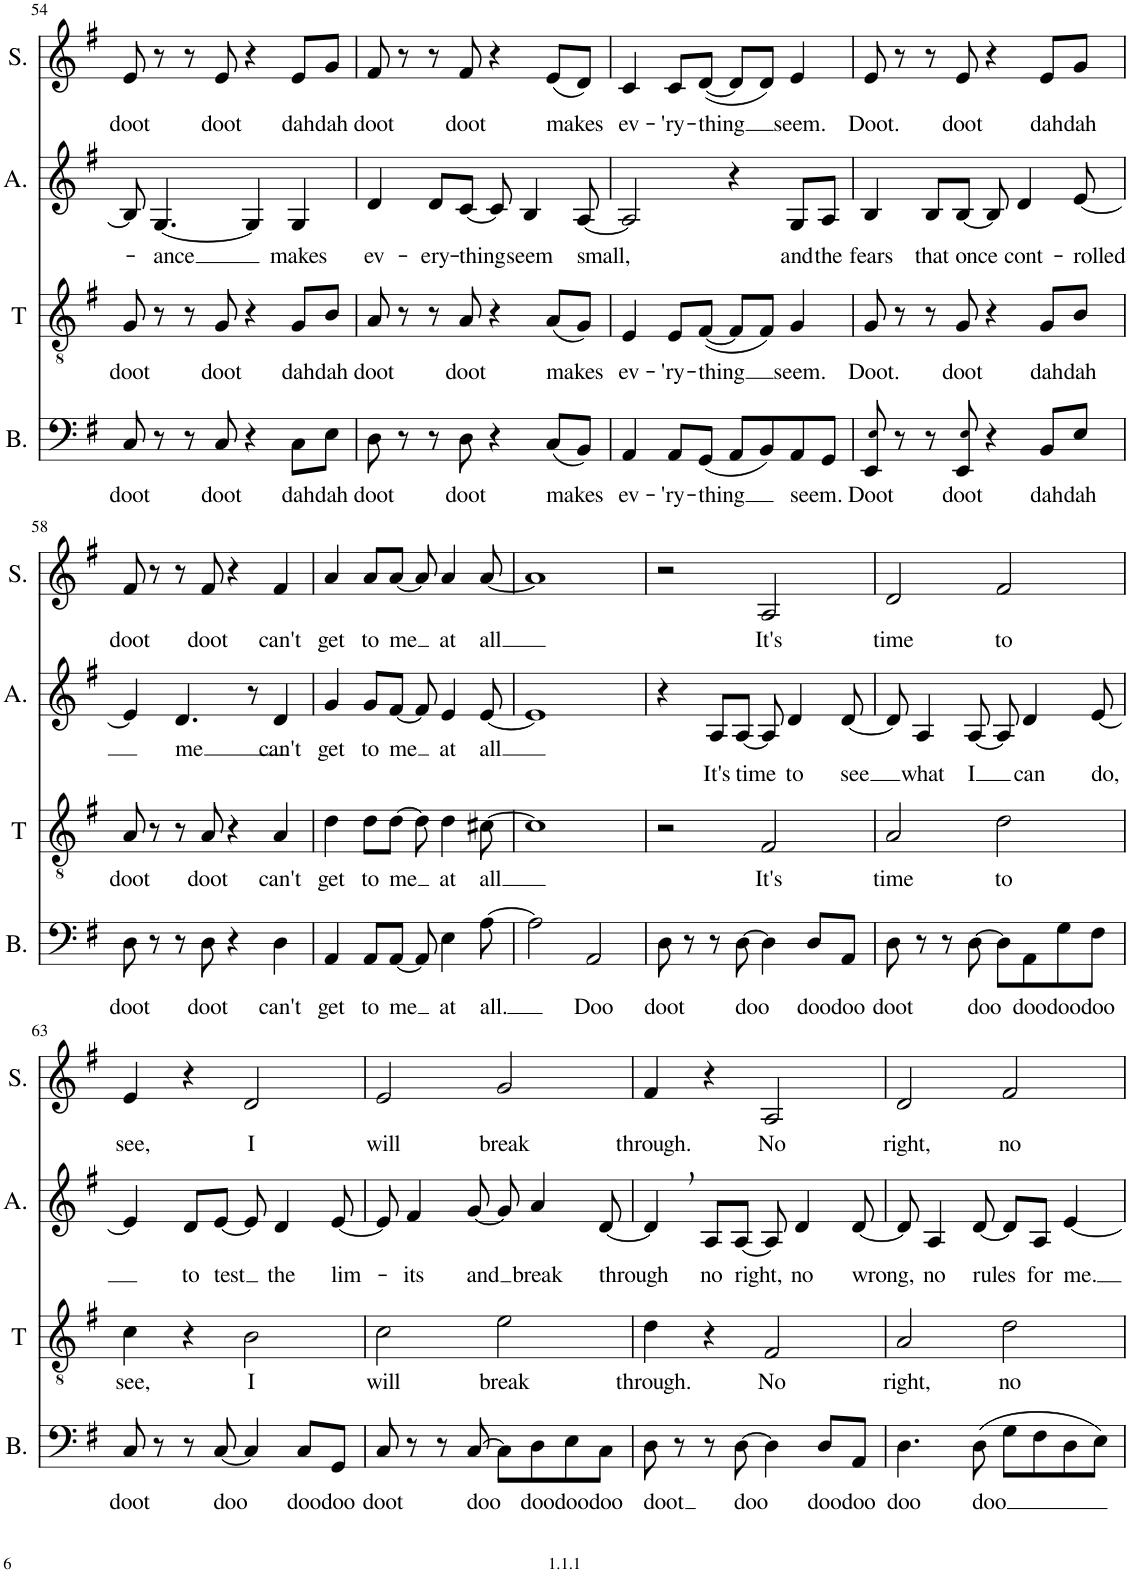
**kern	**text	**kern	**text	**kern	**text	**text	**kern	**text
*part4	*part4	*part3	*part3	*part2	*part2	*part2	*part1	*part1
*staff4	*staff4	*staff3	*staff3	*staff2	*staff2	*staff2	*staff1	*staff1
*I"Bass	*	*I"Tenor	*	*I"Alto	*	*	*I"Sopran	*
*I'B.	*	*I'T	*	*I'A.	*	*	*I'S.	*
!!LO:PB:g=z
*clefF4	*	*clefGv2	*	*clefG2	*	*	*clefG2	*
*k[f#]	*	*k[f#]	*	*k[f#]	*	*	*k[f#]	*
*M4/4	*	*M4/4	*	*M4/4	*	*	*M4/4	*
=54	=54	=54	=54	=54	=54	=54	=54	=54
!	!LO:LY:b	!	!LO:LY:b	!	!	!	!	!LO:LY:b
8C/	doot	8G/	doot	8B/]	.	.	8e/	doot
!	!	!	!	!	!LO:LY:b	!	!	!
8r	.	8r	.	[4.G/	-ance	.	8r	.
8r	.	8r	.	.	.	.	8r	.
!	!LO:LY:b	!	!LO:LY:b	!	!	!	!	!LO:LY:b
8C/	doot	8G/	doot	.	.	.	8e/	doot
4r	.	4r	.	4G/]	.	.	4r	.
!	!LO:LY:b	!	!LO:LY:b	!	!LO:LY:b	!	!	!LO:LY:b
8C\L	dah	8G/L	dah	4G/	makes	.	8e/L	dah
!	!LO:LY:b	!	!LO:LY:b	!	!	!	!	!LO:LY:b
8E\J	dah	8B/J	dah	.	.	.	8g/J	dah
=55	=55	=55	=55	=55	=55	=55	=55	=55
!	!LO:LY:b	!	!LO:LY:b	!	!LO:LY:b	!	!	!LO:LY:b
8D\	doot	8A/	doot	4d/	ev-	.	8f#/	doot
8r	.	8r	.	.	.	.	8r	.
!	!	!	!	!	!LO:LY:b	!	!	!
8r	.	8r	.	8d/L	-ery-	.	8r	.
!	!LO:LY:b	!	!LO:LY:b	!	!LO:LY:b	!	!	!LO:LY:b
8D\	doot	8A/	doot	[8c/J	-thing	.	8f#/	doot
4r	.	4r	.	8c/]	.	.	4r	.
!	!	!	!	!	!LO:LY:b	!	!	!
.	.	.	.	4B/	seem	.	.	.
!	!LO:LY:b	!	!LO:LY:b	!	!	!	!	!LO:LY:b
(8C/L	makes	(8A/L	makes	.	.	.	(8e/L	makes
!	!	!	!	!	!LO:LY:b	!	!	!
8BB/J)	.	8G/J)	.	[8A/	small,	.	8d/J)	.
=56	=56	=56	=56	=56	=56	=56	=56	=56
!	!LO:LY:b	!	!LO:LY:b	!	!	!	!	!LO:LY:b
4AA/	ev-	4E/	ev-	2A/]	.	.	4c/	ev-
!	!LO:LY:b	!	!LO:LY:b	!	!	!	!	!LO:LY:b
8AA/L	-'ry-	8E/L	-'ry-	.	.	.	8c/L	-'ry-
!	!LO:LY:b	!	!LO:LY:b	!	!	!	!	!LO:LY:b
(8GG/J	-thing	([8F#/J	-thing	.	.	.	([8d/J	-thing
8AA/L	.	8F#/L]	.	4r	.	.	8d/L]	.
8BB/)	.	8F#/J)	.	.	.	.	8d/J)	.
!	!LO:LY:b	!	!LO:LY:b	!	!LO:LY:b	!	!	!LO:LY:b
8AA/	seem.	4G/	seem.	8G/L	and	.	4e/	seem.
!	!	!	!	!	!LO:LY:b	!	!	!
8GG/J	.	.	.	8A/J	the	.	.	.
=57	=57	=57	=57	=57	=57	=57	=57	=57
!	!LO:LY:b	!	!LO:LY:b	!	!LO:LY:b	!	!	!LO:LY:b
8EE/ 8E!/	Doot	8G/	Doot.	4B/	fears	.	8e/	Doot.
8r	.	8r	.	.	.	.	8r	.
!	!	!	!	!	!LO:LY:b	!	!	!
8r	.	8r	.	8B/L	that	.	8r	.
!	!LO:LY:b	!	!LO:LY:b	!	!LO:LY:b	!	!	!LO:LY:b
8EE/ 8E!/	doot	8G/	doot	[8B/J	once	.	8e/	doot
4r	.	4r	.	8B/]	.	.	4r	.
!	!	!	!	!	!LO:LY:b	!	!	!
.	.	.	.	4d/	cont-	.	.	.
!	!LO:LY:b	!	!LO:LY:b	!	!	!	!	!LO:LY:b
8BB/L	dah	8G/L	dah	.	.	.	8e/L	dah
!	!LO:LY:b	!	!LO:LY:b	!	!LO:LY:b	!	!	!LO:LY:b
8E/J	dah	8B/J	dah	[8e/	-rolled	.	8g/J	dah
!!LO:LB:g=z
=58	=58	=58	=58	=58	=58	=58	=58	=58
!	!LO:LY:b	!	!LO:LY:b	!	!	!	!	!LO:LY:b
8D\	doot	8A/	doot	4e/]	.	.	8f#/	doot
8r	.	8r	.	.	.	.	8r	.
!	!	!	!	!	!LO:LY:b	!	!	!
8r	.	8r	.	4.d/	me	.	8r	.
!	!LO:LY:b	!	!LO:LY:b	!	!	!	!	!LO:LY:b
8D\	doot	8A/	doot	.	.	.	8f#/	doot
4r	.	4r	.	.	.	.	4r	.
.	.	.	.	8r	.	.	.	.
!	!LO:LY:b	!	!LO:LY:b	!	!LO:LY:b	!	!	!LO:LY:b
4D\	can't	4A/	can't	4d/	can't	.	4f#/	can't
=59	=59	=59	=59	=59	=59	=59	=59	=59
!	!LO:LY:b	!	!LO:LY:b	!	!LO:LY:b	!	!	!LO:LY:b
4AA/	get	4d\	get	4g/	get	.	4a/	get
!	!LO:LY:b	!	!LO:LY:b	!	!LO:LY:b	!	!	!LO:LY:b
8AA/L	to	8d\L	to	8g/L	to	.	8a/L	to
!	!LO:LY:b	!	!LO:LY:b	!	!LO:LY:b	!	!	!LO:LY:b
[8AA/J	me	[8d\J	me	[8f#/J	me	.	[8a/J	me
8AA/]	.	8d\]	.	8f#/]	.	.	8a/]	.
!	!LO:LY:b	!	!LO:LY:b	!	!LO:LY:b	!	!	!LO:LY:b
4E\	at	4d\	at	4e/	at	.	4a/	at
!	!LO:LY:b	!	!LO:LY:b	!	!LO:LY:b	!	!	!LO:LY:b
[8A\	all.	[8c#X\	all	[8e/	all	.	[8a/	all
=60	=60	=60	=60	=60	=60	=60	=60	=60
2A\]	.	1c#]	.	1e]	.	.	1a]	.
!	!LO:LY:b	!	!	!	!	!	!	!
2AA/	Doo	.	.	.	.	.	.	.
=61	=61	=61	=61	=61	=61	=61	=61	=61
!	!LO:LY:b	!	!	!	!	!	!	!
8D\	doot	2r	.	4r	.	.	2r	.
8r	.	.	.	.	.	.	.	.
!	!	!	!	!	!	!LO:LY:b	!	!
8r	.	.	.	8A/L	.	It's	.	.
!	!LO:LY:b	!	!	!	!	!LO:LY:b	!	!
[8D\	doo	.	.	[8A/J	.	time	.	.
!	!	!	!LO:LY:b	!	!	!	!	!LO:LY:b
4D\]	.	2F#/	It's	8A/]	.	.	2A/	It's
!	!	!	!	!	!	!LO:LY:b	!	!
.	.	.	.	4d/	.	to	.	.
!	!LO:LY:b	!	!	!	!	!	!	!
8D/L	doo	.	.	.	.	.	.	.
!	!LO:LY:b	!	!	!	!	!LO:LY:b	!	!
8AA/J	doo	.	.	[8d/	.	see	.	.
=62	=62	=62	=62	=62	=62	=62	=62	=62
!	!LO:LY:b	!	!LO:LY:b	!	!	!	!	!LO:LY:b
8D\	doot	2A/	time	8d/]	.	.	2d/	time
!	!	!	!	!	!	!LO:LY:b	!	!
8r	.	.	.	4A/	.	what	.	.
8r	.	.	.	.	.	.	.	.
!	!LO:LY:b	!	!	!	!	!LO:LY:b	!	!
[8D\	doo	.	.	[8A/	.	I	.	.
!	!	!	!LO:LY:b	!	!	!	!	!LO:LY:b
8D\L]	.	2d\	to	8A/]	.	.	2f#/	to
!	!LO:LY:b	!	!	!	!	!LO:LY:b	!	!
8AA\	doo	.	.	4d/	.	can	.	.
!	!LO:LY:b	!	!	!	!	!	!	!
8G\	doo	.	.	.	.	.	.	.
!	!LO:LY:b	!	!	!	!	!LO:LY:b	!	!
8F#\J	doo	.	.	[8e/	.	do,	.	.
!!LO:LB:g=z
=63	=63	=63	=63	=63	=63	=63	=63	=63
!	!LO:LY:b	!	!LO:LY:b	!	!	!	!	!LO:LY:b
8C/	doot	4c\	see,	4e/]	.	.	4e/	see,
8r	.	.	.	.	.	.	.	.
!	!	!	!	!	!	!LO:LY:b	!	!
8r	.	4r	.	8d/L	.	to	4r	.
!	!LO:LY:b	!	!	!	!	!LO:LY:b	!	!
[8C/	doo	.	.	[8e/J	.	test	.	.
!	!	!	!LO:LY:b	!	!	!	!	!LO:LY:b
4C/]	.	2B\	I	8e/]	.	.	2d/	I
!	!	!	!	!	!	!LO:LY:b	!	!
.	.	.	.	4d/	.	the	.	.
!	!LO:LY:b	!	!	!	!	!	!	!
8C/L	doo	.	.	.	.	.	.	.
!	!LO:LY:b	!	!	!	!	!LO:LY:b	!	!
8GG/J	doo	.	.	[8e/	.	lim-	.	.
=64	=64	=64	=64	=64	=64	=64	=64	=64
!	!LO:LY:b	!	!LO:LY:b	!	!	!	!	!LO:LY:b
8C/	doot	2c\	will	8e/]	.	.	2e/	will
!	!	!	!	!	!	!LO:LY:b	!	!
8r	.	.	.	4f#/	.	-its	.	.
8r	.	.	.	.	.	.	.	.
!	!LO:LY:b	!	!	!	!	!LO:LY:b	!	!
[8C/	doo	.	.	[8g/	.	and	.	.
!	!	!	!LO:LY:b	!	!	!	!	!LO:LY:b
8C\L]	.	2e\	break	8g/]	.	.	2g/	break
!	!LO:LY:b	!	!	!	!	!LO:LY:b	!	!
8D\	doo	.	.	4a/	.	break	.	.
!	!LO:LY:b	!	!	!	!	!	!	!
8E\	doo	.	.	.	.	.	.	.
!	!LO:LY:b	!	!	!	!	!LO:LY:b	!	!
8C\J	doo	.	.	[8d/	.	through	.	.
=65	=65	=65	=65	=65	=65	=65	=65	=65
!	!LO:LY:b	!	!LO:LY:b	!	!	!	!	!LO:LY:b
8D\	doot	4d\	through.	4d,/]	.	.	4f#/	through.
8r	.	.	.	.	.	.	.	.
!	!	!	!	!	!	!LO:LY:b	!	!
8r	.	4r	.	8A/L	.	no	4r	.
!	!LO:LY:b	!	!	!	!	!LO:LY:b	!	!
[8D\	doo	.	.	[8A/J	.	right,	.	.
!	!	!	!LO:LY:b	!	!	!	!	!LO:LY:b
4D\]	.	2F#/	No	8A/]	.	.	2A/	No
!	!	!	!	!	!	!LO:LY:b	!	!
.	.	.	.	4d/	.	no	.	.
!	!LO:LY:b	!	!	!	!	!	!	!
8D/L	doo	.	.	.	.	.	.	.
!	!LO:LY:b	!	!	!	!	!LO:LY:b	!	!
8AA/J	doo	.	.	[8d/	.	wrong,	.	.
=66	=66	=66	=66	=66	=66	=66	=66	=66
!	!LO:LY:b	!	!LO:LY:b	!	!	!	!	!LO:LY:b
4.D\	doo	2A/	right,	8d/]	.	.	2d/	right,
!	!	!	!	!	!	!LO:LY:b	!	!
.	.	.	.	4A/	.	no	.	.
!	!LO:LY:b	!	!	!	!	!LO:LY:b	!	!
(8D\	doo	.	.	[8d/	.	rules	.	.
!	!	!	!LO:LY:b	!	!	!	!	!LO:LY:b
8G\L	.	2d\	no	8d/L]	.	.	2f#/	no
!	!	!	!	!	!	!LO:LY:b	!	!
8F#\	.	.	.	8A/J	.	for	.	.
!	!	!	!	!	!	!LO:LY:b	!	!
8D\	.	.	.	[4e/	.	me.	.	.
8E\J)	.	.	.	.	.	.	.	.
=	=	=	=	=	=	=	=	=
*-	*-	*-	*-	*-	*-	*-	*-	*-
